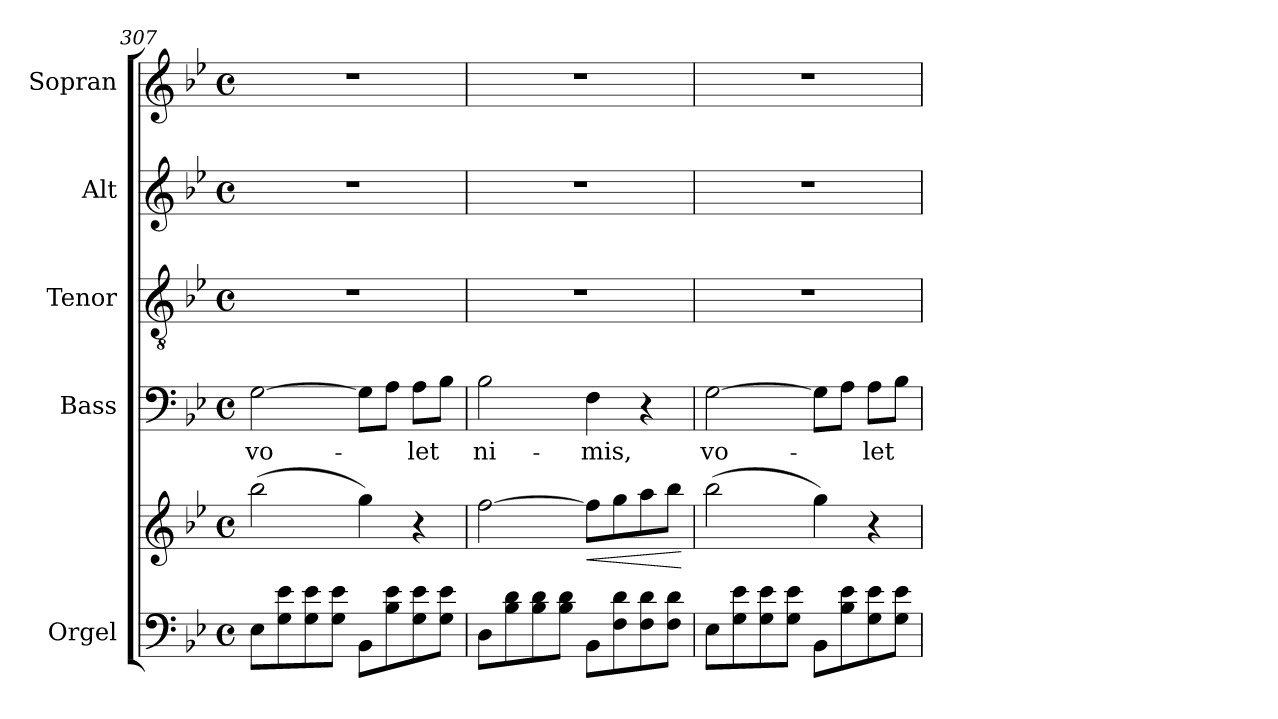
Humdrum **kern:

**kern	**kern	**dynam	**kern	**text	**kern	**kern	**kern
*part5	*part5	*part5	*part4	*part4	*part3	*part2	*part1
*staff6	*staff5	*staff5/6	*staff4	*staff4	*staff3	*staff2	*staff1
*I"Orgel	*	*	*I"Bass	*	*I"Tenor	*I"Alt	*I"Sopran
*I'Org.	*	*	*I'B.	*	*I'T.	*I'A.	*I'S.
*clefF4	*clefG2	*	*clefF4	*	*clefGv2	*clefG2	*clefG2
*k[b-e-]	*k[b-e-]	*	*k[b-e-]	*	*k[b-e-]	*k[b-e-]	*k[b-e-]
*B-:	*B-:	*	*B-:	*	*B-:	*B-:	*B-:
*M4/4	*M4/4	*	*M4/4	*	*M4/4	*M4/4	*M4/4
*met(c)	*met(c)	*	*met(c)	*	*met(c)	*met(c)	*met(c)
=307	=307	=307	=307	=307	=307	=307	=307
!	!	!	!	!LO:LY:b	!	!	!
8E-\L	(>2bb-\	.	[2G\	vo-	1r	1r	1r
8G\ 8e-\	.	.	.	.	.	.	.
8G\ 8e-\	.	.	.	.	.	.	.
8G\ 8e-\J	.	.	.	.	.	.	.
8BB-\L	4gg\)	.	8G\L]	.	.	.	.
8B-\ 8e-\	.	.	8A\J	.	.	.	.
!	!	!	!	!LO:LY:b	!	!	!
8G\ 8e-\	4r	.	8A\L	-let	.	.	.
8G\ 8e-\J	.	.	8B-\J	.	.	.	.
=308	=308	=308	=308	=308	=308	=308	=308
!	!	!	!	!LO:LY:b	!	!	!
8D\L	[2ff\	.	2B-\	ni-	1r	1r	1r
8B-\ 8d\	.	.	.	.	.	.	.
8B-\ 8d\	.	.	.	.	.	.	.
8B-\ 8d\J	.	.	.	.	.	.	.
!	!	!LO:HP:b	!	!LO:LY:b	!	!	!
8BB-\L	8ff\L]	<	4F\	-mis,	.	.	.
8F\ 8d\	8gg\	.	.	.	.	.	.
8F\ 8d\	8aa\	.	4r	.	.	.	.
8F\ 8d\J	8bb-\J	.	.	.	.	.	.
.	.	[	.	.	.	.	.
!!LO:PB:g=z
=309	=309	=309	=309	=309	=309	=309	=309
!	!	!	!	!LO:LY:b	!	!	!
8E-\L	(>2bb-\	.	[2G\	vo-	1r	1r	1r
8G\ 8e-\	.	.	.	.	.	.	.
8G\ 8e-\	.	.	.	.	.	.	.
8G\ 8e-\J	.	.	.	.	.	.	.
8BB-\L	4gg\)	.	8G\L]	.	.	.	.
8B-\ 8e-\	.	.	8A\J	.	.	.	.
!	!	!	!	!LO:LY:b	!	!	!
8G\ 8e-\	4r	.	8A\L	-let	.	.	.
8G\ 8e-\J	.	.	8B-\J	.	.	.	.
=	=	=	=	=	=	=	=
*-	*-	*-	*-	*-	*-	*-	*-
